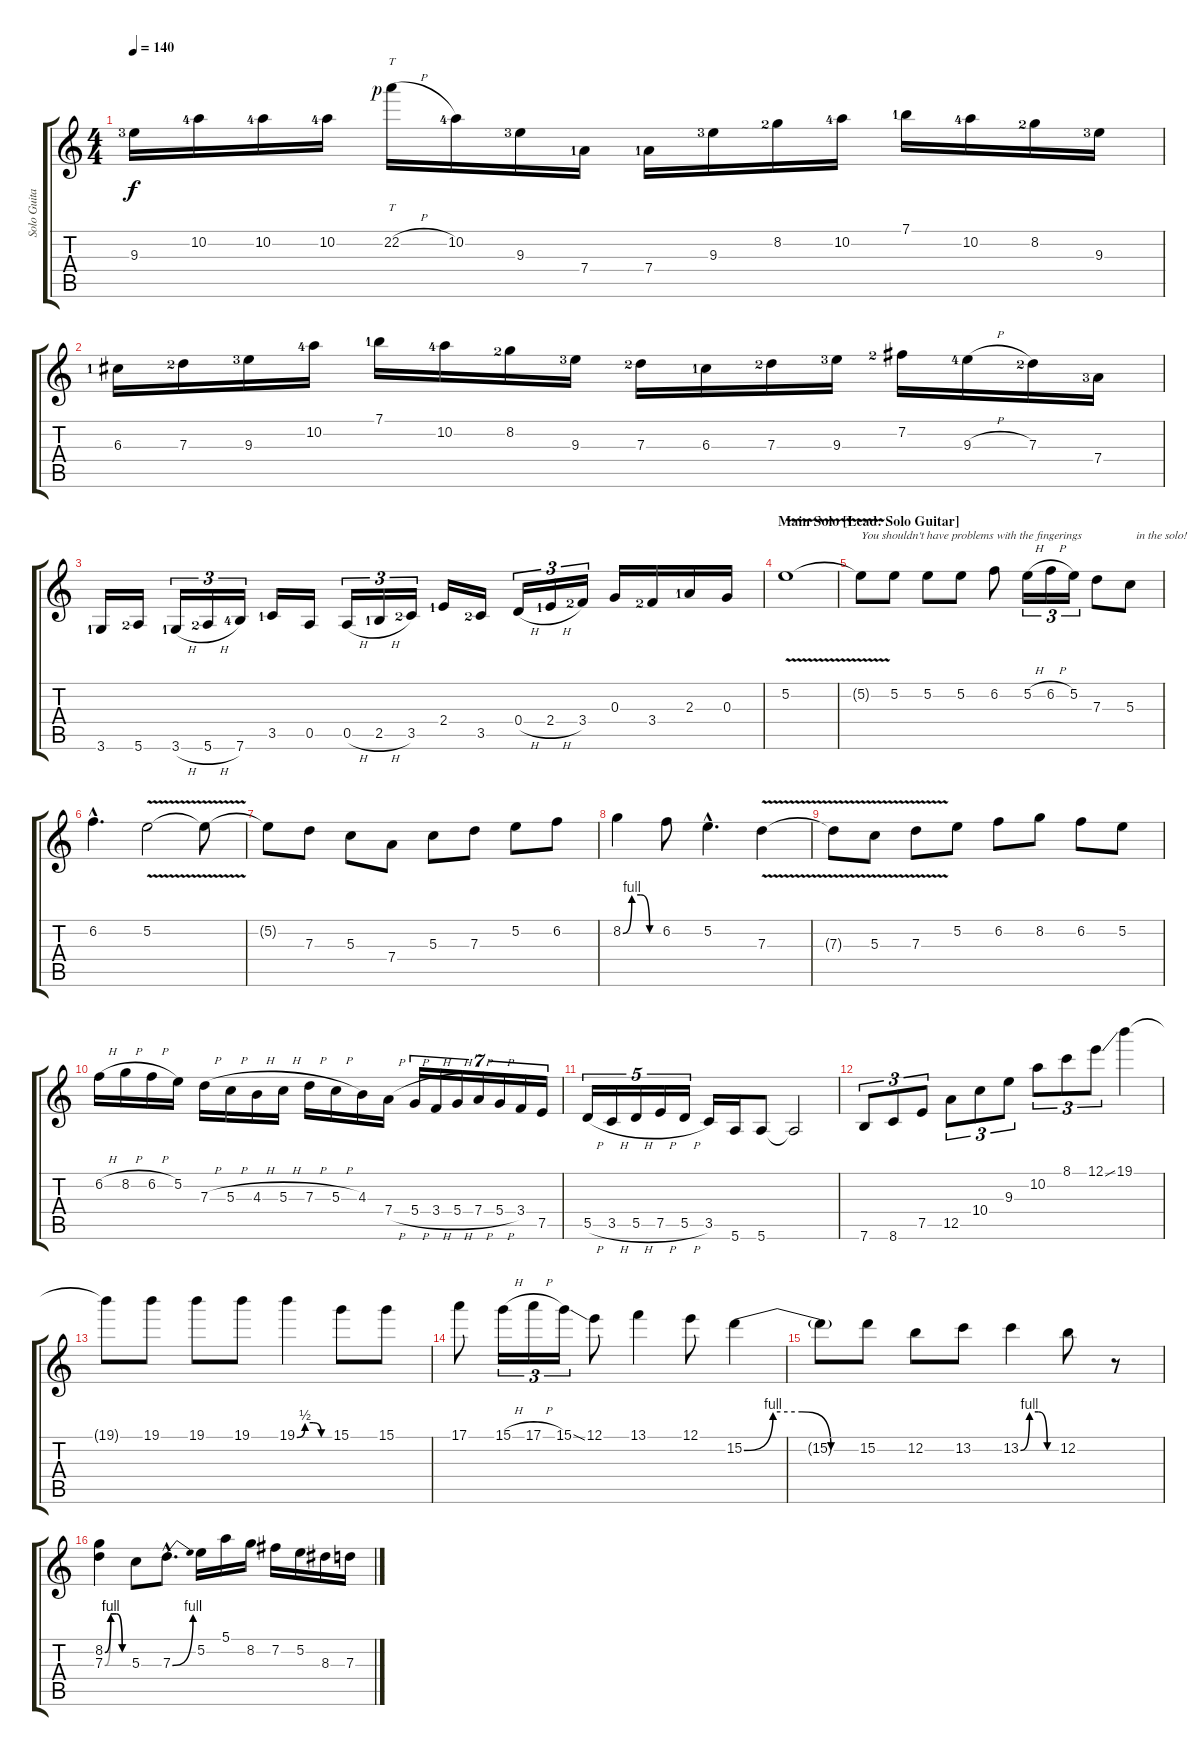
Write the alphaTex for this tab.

\track ("Solo Guitar" "Solo Guita") {instrument overdrivenguitar}
\staff {score tabs}
\tuning (E4 B3 G3 D3 A2 E2) {hide}
\ts (4 4)
\tempo 140
\clef g2
\ks c
9.3{lf 4}.16{dy f} 10.2{lf 5}.16 10.2{lf 5}.16 10.2{lf 5}.16 22.2{h rf 1}.16{tt} 10.2{lf 5}.16 9.3{lf 4}.16 7.4{lf 2}.16 7.4{lf 2}.16 9.3{lf 4}.16 8.2{lf 3}.16 10.2{lf 5}.16 7.1{lf 2}.16 10.2{lf 5}.16 8.2{lf 3}.16 9.3{lf 4}.16 |
6.3{lf 2}.16 7.3{lf 3}.16 9.3{lf 4}.16 10.2{lf 5}.16 7.1{lf 2}.16 10.2{lf 5}.16 8.2{lf 3}.16 9.3{lf 4}.16 7.3{lf 3}.16 6.3{lf 2}.16 7.3{lf 3}.16 9.3{lf 4}.16 7.2{lf 3}.16 9.3{h lf 5}.16 7.3{lf 3}.16 7.4{lf 4}.16 |
3.6{lf 2}.16 5.6{lf 3}.16 3.6{h lf 2}.16{tu (3 2)} 5.6{h lf 3}.16{tu (3 2)} 7.6{lf 5}.16{tu (3 2)} 3.5{lf 2}.16 0.5.16 0.5{h}.16{tu (3 2)} 2.5{h lf 2}.16{tu (3 2)} 3.5{lf 3}.16{tu (3 2)} 2.4{lf 2}.16 3.5{lf 3}.16 0.4{h}.16{tu (3 2)} 2.4{h lf 2}.16{tu (3 2)} 3.4{lf 3}.16{tu (3 2)} 0.3.16 3.4{lf 3}.16 2.3{lf 2}.16 0.3.16 |
\section ("" "Main Solo [Lead: Solo Guitar]")
5.2{v}.1{volume 12 balance 11 instrument guitarharmonics} |
5.2{t}.8{txt "You shouldn't have problems with the fingerings" instrument distortionguitar} 5.2.8 5.2.8 5.2.8 6.2.8 5.2{h}.16{tu (3 2)} 6.2{h}.16{tu (3 2)} 5.2.16{tu (3 2)} 7.3.8 5.3.8{txt "  in the solo!"} |
6.2{hac}.4{d} 5.2{v}.2 5.2{t}.8 |
5.2{t}.8 7.3.8 5.3.8 7.4.8 5.3.8 7.3.8 5.2.8 6.2.8 |
8.2{be (custom 0 0 15 4 30 4 45 0 60 0)}.4 6.2.8 5.2{hac}.4{d} 7.3{v}.4 |
7.3{t}.8 5.3{v}.8 7.3{v}.8 5.2.8 6.2.8 8.2.8 6.2.8 5.2.8 |
6.2{h}.16 8.2{h}.16 6.2{h}.16 5.2.16 7.3{h}.16 5.3{h}.16 4.3{h}.16 5.3{h}.16 7.3{h}.16 5.3{h}.16 4.3.16 7.4{h}.16 5.4{h}.16{tu (7 4)} 3.4{h}.16{tu (7 4)} 5.4{h}.16{tu (7 4)} 7.4{h}.16{tu (7 4)} 5.4{h}.16{tu (7 4)} 3.4.16{tu (7 4)} 7.5.16{tu (7 4)} |
5.5{h}.16{tu (5 4)} 3.5{h}.16{tu (5 4)} 5.5{h}.16{tu (5 4)} 7.5{h}.16{tu (5 4)} 5.5{h}.16{tu (5 4)} 3.5.16 5.6.16 5.6.8 5.6{t}.2 |
7.6.8{tu (3 2)} 8.6.8{tu (3 2)} 7.5.8{tu (3 2)} 12.5.8{tu (3 2)} 10.4.8{tu (3 2)} 9.3.8{tu (3 2)} 10.2.8{tu (3 2)} 8.1.8{tu (3 2)} 12.1{ss}.8{tu (3 2)} 19.1.4 |
19.1{t}.8 19.1.8 19.1.8 19.1.8 19.1{be (custom 0 0 15 2 30 2 45 0 60 0)}.4 15.1.8 15.1.8 |
17.1.8 15.1{h}.16{tu (3 2)} 17.1{h}.16{tu (3 2)} 15.1{ss}.16{tu (3 2)} 12.1.8 13.1.4 12.1.8 15.2{be (custom 0 0 15 4 30 4 45 0 60 0)}.4 |
15.2{t}.8 15.2.8 12.2.8 13.2.8 13.2{be (custom 0 0 15 4 30 4 45 0 60 0)}.4 12.2.8 r.8 |
(8.2{be (custom 0 0 15 4 30 4 45 0 60 0)} 7.3{be (custom 0 0 15 4 30 4 45 0 60 0)}).4 5.3.8 7.3{be (bend 0 0 60 4) hac}.8{d} 5.2.16 5.1.16 8.2.16 7.2.16 5.2.16 8.3.16 7.3.16
